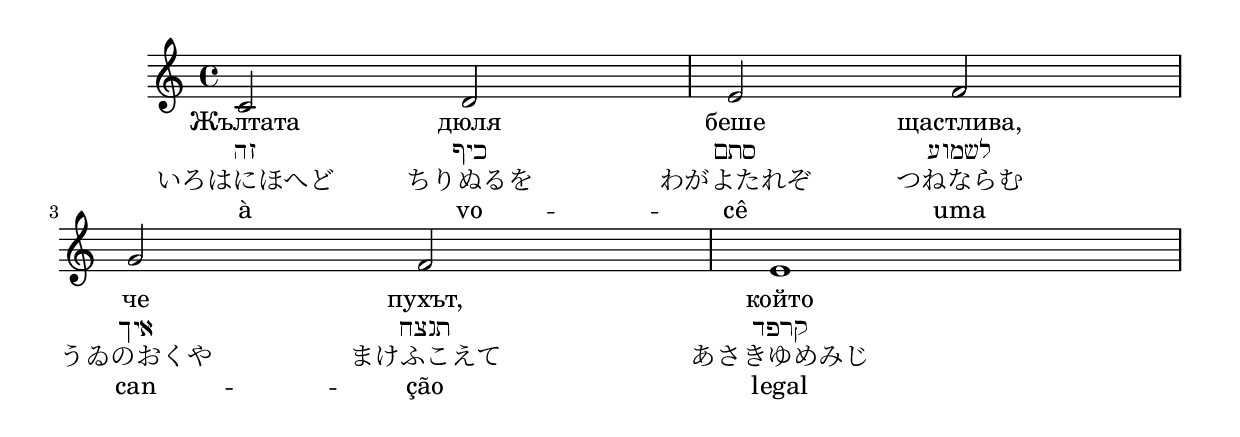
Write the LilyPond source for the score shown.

% end verbatim - this comment is a hack to prevent texinfo.tex
% from choking on non-European UTF-8 subsets

%% Edit this file using a Unicode aware editor, such as GVIM, GEDIT, Emacs

%{

You may have to install additional fonts.

Red Hat Fedora

    taipeifonts fonts-xorg-truetype ttfonts-ja fonts-arabic \
   ttfonts-zh_CN fonts-ja fonts-hebrew

Debian GNU/Linux

   apt-get install emacs-intl-fonts xfonts-intl-.* \
  ttf-kochi-gothic ttf-kochi-mincho \
  xfonts-bolkhov-75dpi xfonts-cronyx-100dpi xfonts-cronyx-75dpi
%}

\version "2.19.81"

% Cyrillic font
bulgarian = \lyricmode {
  Жълтата дюля беше щастлива, че пухът, който цъфна, замръзна като гьон.
}

hebrew = \lyricmode {
  זה כיף סתם לשמוע איך תנצח קרפד עץ טוב בגן.
}

japanese = \lyricmode {
  いろはにほへど ちりぬるを
  わがよたれぞ  つねならむ
  うゐのおくや  まけふこえて
  あさきゆめみじ ゑひもせず
}

% "a legal song to you"
portuguese = \lyricmode {
  à vo -- cê uma can -- ção legal
}

\relative c' {
  c2 d
  e2 f
  g2 f
  e1
}
\addlyrics { \bulgarian }
\addlyrics { \hebrew }
\addlyrics { \japanese }
\addlyrics { \portuguese }
